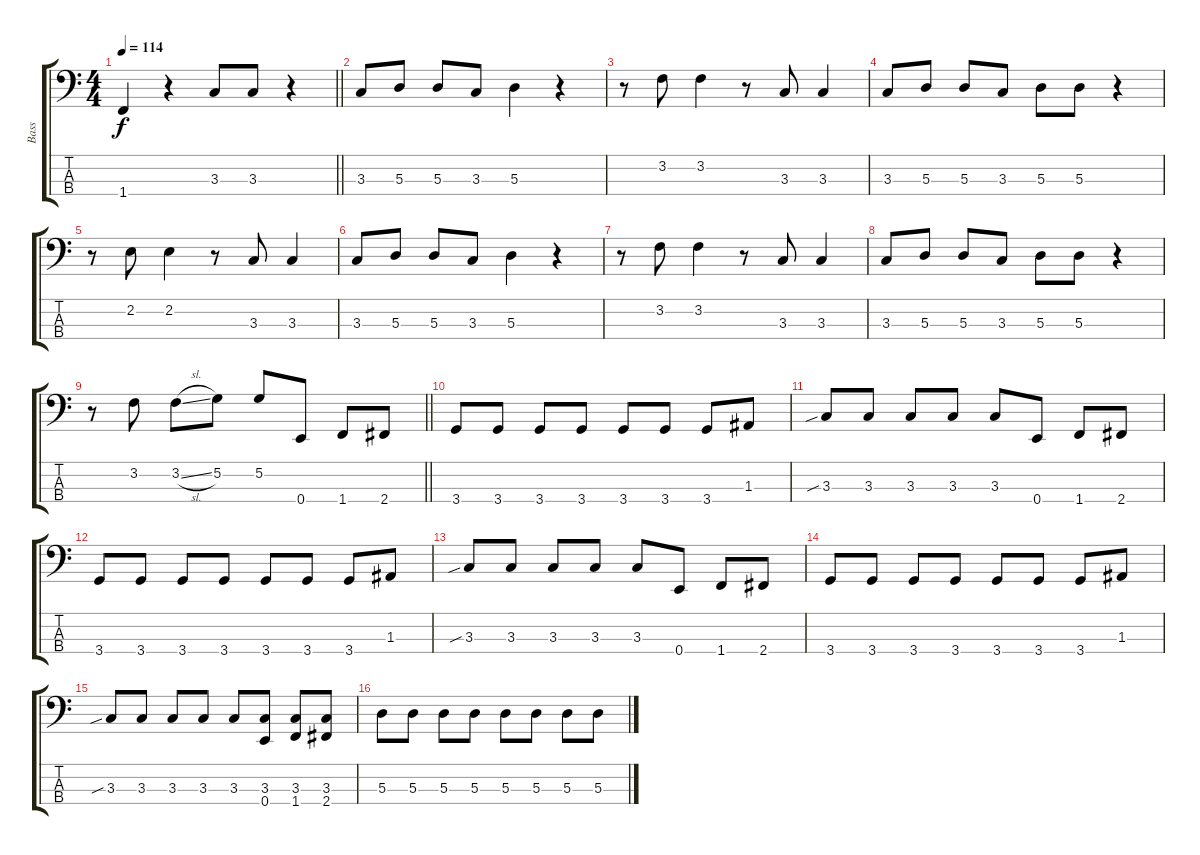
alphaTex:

\track ("Bass" "Bass") {instrument electricbasspick}
\staff {score tabs}
\tuning (G2 D2 A1 E1) {hide}
\ts (4 4)
\tempo 114
\clef f4
\barLineRight lightlight
\ks c
1.4.4{dy f} r.4 3.3.8 3.3.8 r.4 |
3.3.8 5.3.8 5.3.8 3.3.8 5.3.4 r.4 |
r.8 3.2.8 3.2.4 r.8 3.3.8 3.3.4 |
3.3.8 5.3.8 5.3.8 3.3.8 5.3.8 5.3.8 r.4 |
r.8 2.2.8 2.2.4 r.8 3.3.8 3.3.4 |
3.3.8 5.3.8 5.3.8 3.3.8 5.3.4 r.4 |
r.8 3.2.8 3.2.4 r.8 3.3.8 3.3.4 |
3.3.8 5.3.8 5.3.8 3.3.8 5.3.8 5.3.8 r.4 |
\barLineRight lightlight
r.8 3.2.8 3.2{sl}.8 5.2.8 5.2.8 0.4.8 1.4.8 2.4.8 |
3.4.8 3.4.8 3.4.8 3.4.8 3.4.8 3.4.8 3.4.8 1.3.8 |
3.3{sib}.8 3.3.8 3.3.8 3.3.8 3.3.8 0.4.8 1.4.8 2.4.8 |
3.4.8 3.4.8 3.4.8 3.4.8 3.4.8 3.4.8 3.4.8 1.3.8 |
3.3{sib}.8 3.3.8 3.3.8 3.3.8 3.3.8 0.4.8 1.4.8 2.4.8 |
3.4.8 3.4.8 3.4.8 3.4.8 3.4.8 3.4.8 3.4.8 1.3.8 |
3.3{sib}.8 3.3.8 3.3.8 3.3.8 3.3.8 (3.3 0.4).8 (3.3 1.4).8 (3.3 2.4).8 |
5.3.8 5.3.8 5.3.8 5.3.8 5.3.8 5.3.8 5.3.8 5.3.8
